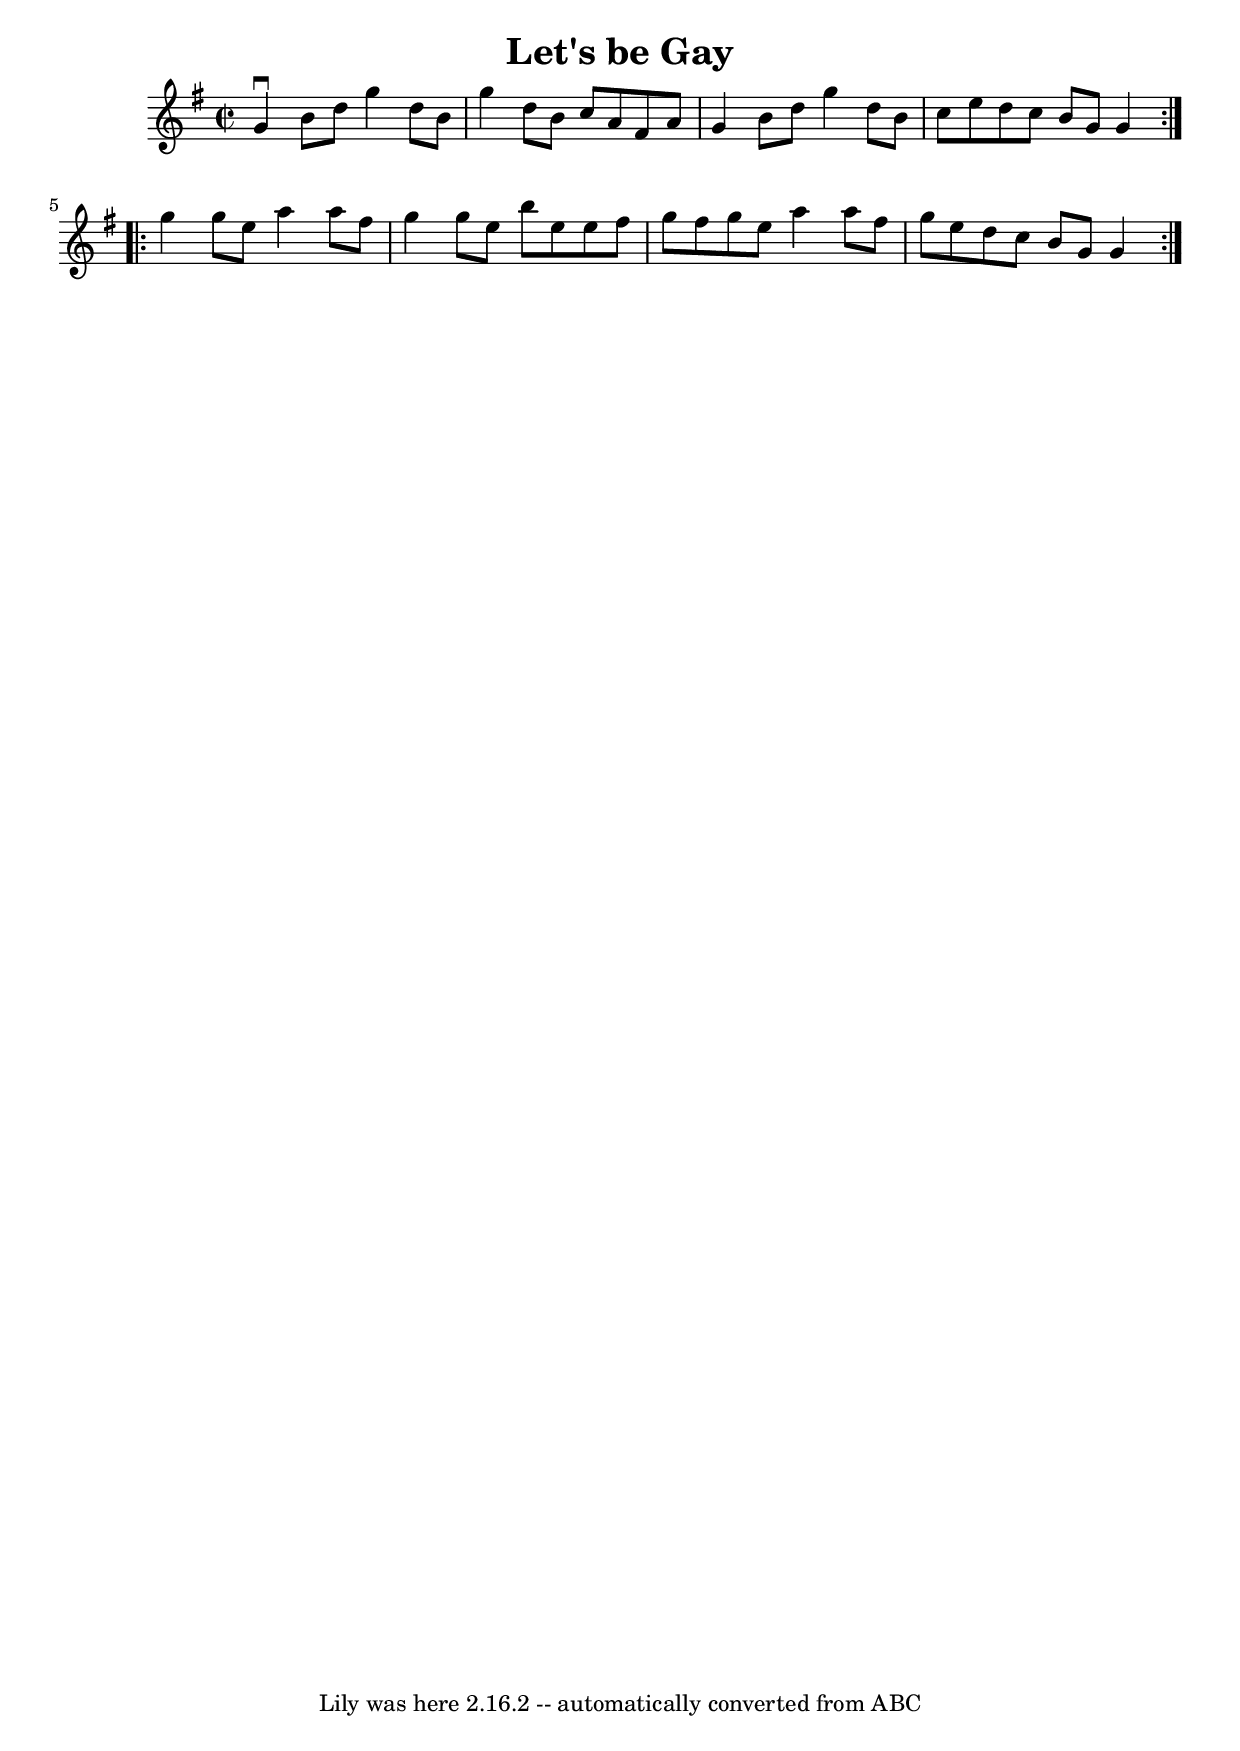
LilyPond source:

\version "2.16.2"
\include "Mammoth.ily"
\header {
  %% book = "Ryan's Mammoth Collection"
  crossRefNumber = "1"
  footnotes = "\\\\163"
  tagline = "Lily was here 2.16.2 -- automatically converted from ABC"
  title = "Let's be Gay"

}
voicedefault =  {



  \repeat volta 2 {

    \override Staff.TimeSignature #'style = #'C
    \time 2/2 
    \key g \major
 g'4^\downbow b'8 d''8 g''4 d''8 b'8   
    |
    g''4 d''8 b'8 c''8 a'8 fis'8 a'8    |
    
    g'4 b'8 d''8 g''4 d''8 b'8    |
    c''8 e''8 d''8    
    c''8 b'8 g'8 g'4    
  } 
  \repeat volta 2 {
    g''4 g''8 e''8    
    a''4 a''8 fis''8    |
    g''4 g''8 e''8 b''8 e''8    
    e''8 fis''8    |
    g''8 fis''8 g''8 e''8 a''4 a''8    
    fis''8    |
    g''8 e''8 d''8 c''8 b'8 g'8 g'4    
  }   

}

\score{
  <<

    \context Staff="default"
    {
      \voicedefault 
      
    }

  >>
  \layout {
    
  }
  \midi {
  }

}
